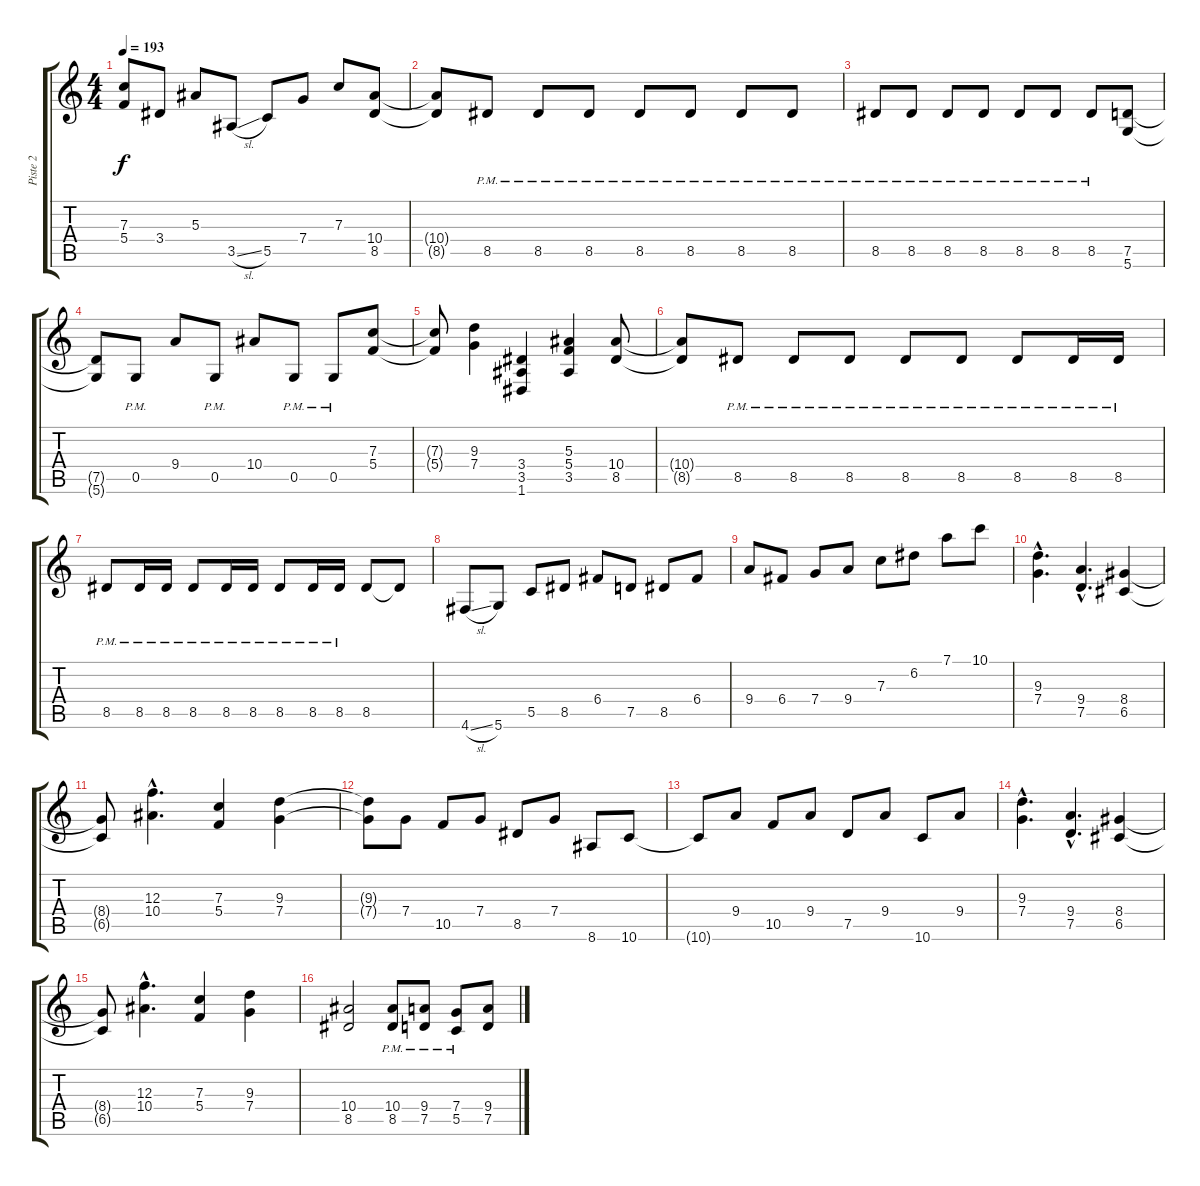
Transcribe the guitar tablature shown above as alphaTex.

\track ("Piste 2" "Piste 2") {instrument distortionguitar}
\staff {score tabs}
\tuning (D4 A3 F3 C3 G2 D2) {hide}
\ts (4 4)
\tempo 193
\clef g2
\ks c
(7.3{t} 5.4{t}).8{dy f} 3.4.8 5.3.8 3.5{sl}.8 5.5.8 7.4.8 7.3.8 (10.4 8.5).8 |
(10.4{t} 8.5{t}).8 8.5{pm}.8 8.5{pm}.8 8.5{pm}.8 8.5{pm}.8 8.5{pm}.8 8.5{pm}.8 8.5{pm}.8 |
8.5{pm}.8 8.5{pm}.8 8.5{pm}.8 8.5{pm}.8 8.5{pm}.8 8.5{pm}.8 8.5{pm}.8 (7.5 5.6).8 |
(7.5{t} 5.6{t}).8 0.5{pm}.8 9.4.8 0.5{pm}.8 10.4.8 0.5{pm}.8 0.5{pm}.8 (7.3 5.4).8 |
(7.3{t} 5.4{t}).8 (9.3 7.4).4 (3.4 3.5 1.6).4 (5.3 5.4 3.5).4 (10.4 8.5).8 |
(10.4{t} 8.5{t}).8 8.5{pm}.8 8.5{pm}.8 8.5{pm}.8 8.5{pm}.8 8.5{pm}.8 8.5{pm}.8 8.5{pm}.16 8.5{pm}.16 |
8.5{pm}.8 8.5{pm}.16 8.5{pm}.16 8.5{pm}.8 8.5{pm}.16 8.5{pm}.16 8.5{pm}.8 8.5{pm}.16 8.5{pm}.16 8.5.8 8.5{t}.8 |
4.6{sl}.8 5.6.8 5.5.8 8.5.8 6.4.8 7.5.8 8.5.8 6.4.8 |
9.4.8 6.4.8 7.4.8 9.4.8 7.3.8 6.2.8 7.1.8 10.1.8 |
(9.3{hac} 7.4{hac}).4{d} (9.4{hac} 7.5{hac}).4{d} (8.4 6.5).4 |
(8.4{t} 6.5{t}).8 (12.3{hac} 10.4{hac}).4{d} (7.3 5.4).4 (9.3 7.4).4 |
(9.3{t} 7.4{t}).8 7.4.8 10.5.8 7.4.8 8.5.8 7.4.8 8.6.8 10.6.8 |
10.6{t}.8 9.4.8 10.5.8 9.4.8 7.5.8 9.4.8 10.6.8 9.4.8 |
(9.3{hac} 7.4{hac}).4{d} (9.4{hac} 7.5{hac}).4{d} (8.4 6.5).4 |
(8.4{t} 6.5{t}).8 (12.3{hac} 10.4{hac}).4{d} (7.3 5.4).4 (9.3 7.4).4 |
(10.4 8.5).2 (10.4{pm} 8.5{pm}).8 (9.4{pm} 7.5{pm}).8 (7.4{pm} 5.5{pm}).8 (9.4 7.5).8
